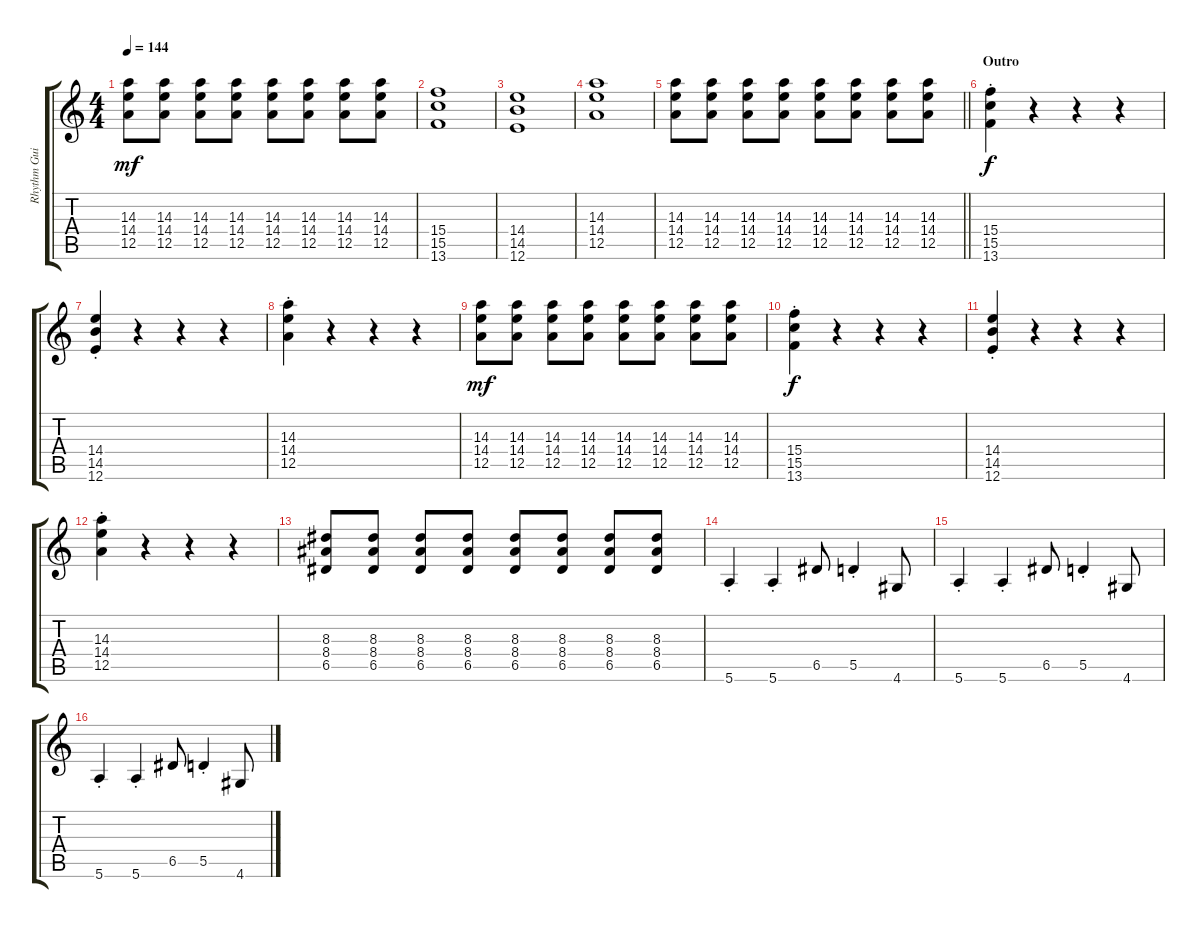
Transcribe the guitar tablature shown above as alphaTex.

\track ("Rhythm Guitar" "Rhythm Gui") {instrument distortionguitar}
\staff {score tabs}
\tuning (E4 B3 G3 D3 A2 E2) {hide}
\ts (4 4)
\tempo 144
\clef g2
\ks c
(14.3 14.4 12.5).8{dy mf} (14.3 14.4 12.5).8 (14.3 14.4 12.5).8 (14.3 14.4 12.5).8 (14.3 14.4 12.5).8 (14.3 14.4 12.5).8 (14.3 14.4 12.5).8 (14.3 14.4 12.5).8 |
(15.4 15.5 13.6).1 |
(14.4 14.5 12.6).1 |
(14.3 14.4 12.5).1 |
\barLineRight lightlight
(14.3 14.4 12.5).8 (14.3 14.4 12.5).8 (14.3 14.4 12.5).8 (14.3 14.4 12.5).8 (14.3 14.4 12.5).8 (14.3 14.4 12.5).8 (14.3 14.4 12.5).8 (14.3 14.4 12.5).8 |
\section ("" "Outro")
(15.4{st} 15.5{st} 13.6{st}).4{dy f} r.4 r.4 r.4 |
(14.4{st} 14.5{st} 12.6{st}).4 r.4 r.4 r.4 |
(14.3{st} 14.4{st} 12.5{st}).4 r.4 r.4 r.4 |
(14.3 14.4 12.5).8{dy mf} (14.3 14.4 12.5).8 (14.3 14.4 12.5).8 (14.3 14.4 12.5).8 (14.3 14.4 12.5).8 (14.3 14.4 12.5).8 (14.3 14.4 12.5).8 (14.3 14.4 12.5).8 |
(15.4{st} 15.5{st} 13.6{st}).4{dy f} r.4 r.4 r.4 |
(14.4{st} 14.5{st} 12.6{st}).4 r.4 r.4 r.4 |
(14.3{st} 14.4{st} 12.5{st}).4 r.4 r.4 r.4 |
(8.3 8.4 6.5).8 (8.3 8.4 6.5).8 (8.3 8.4 6.5).8 (8.3 8.4 6.5).8 (8.3 8.4 6.5).8 (8.3 8.4 6.5).8 (8.3 8.4 6.5).8 (8.3 8.4 6.5).8 |
5.6{st}.4 5.6{st}.4 6.5.8 5.5{st}.4 4.6.8 |
5.6{st}.4 5.6{st}.4 6.5.8 5.5{st}.4 4.6.8 |
5.6{st}.4 5.6{st}.4 6.5.8 5.5{st}.4 4.6.8
